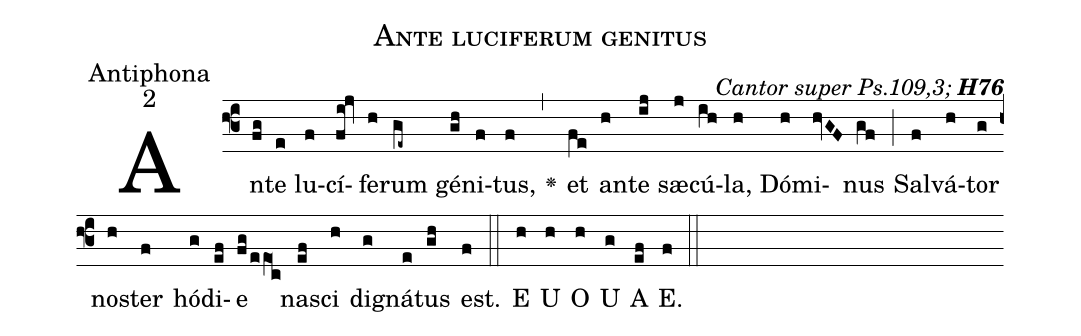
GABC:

name:Ante luciferum genitus;
office-part:Antiphona;
mode:2;
commentary: {\itshape\mdseries Cantor super Ps.109,3;\/} {\bfseries H76};
%%
(f3)An(fg)te(e) lu(f)cí(fi!jv)fe(h)rum(ge~) gé(gh)ni(f)tus,(f) <v>\greheightstar</v>(,) et(fe) an(h)te(ij) sæ(j)cú(ih)la,(h) Dó(h)mi(hvGF)nus(gf) (;) Sal(f)vá(h)tor(g) no(h)ster(f) hó(g)di(ef)e(fg/eeO1c) na(ef)sci(h) di(g)gná(e)tus(gh) est.(f) (::) E(h) U(h) O(h) U(g) A(ef) E.(f) (::)
